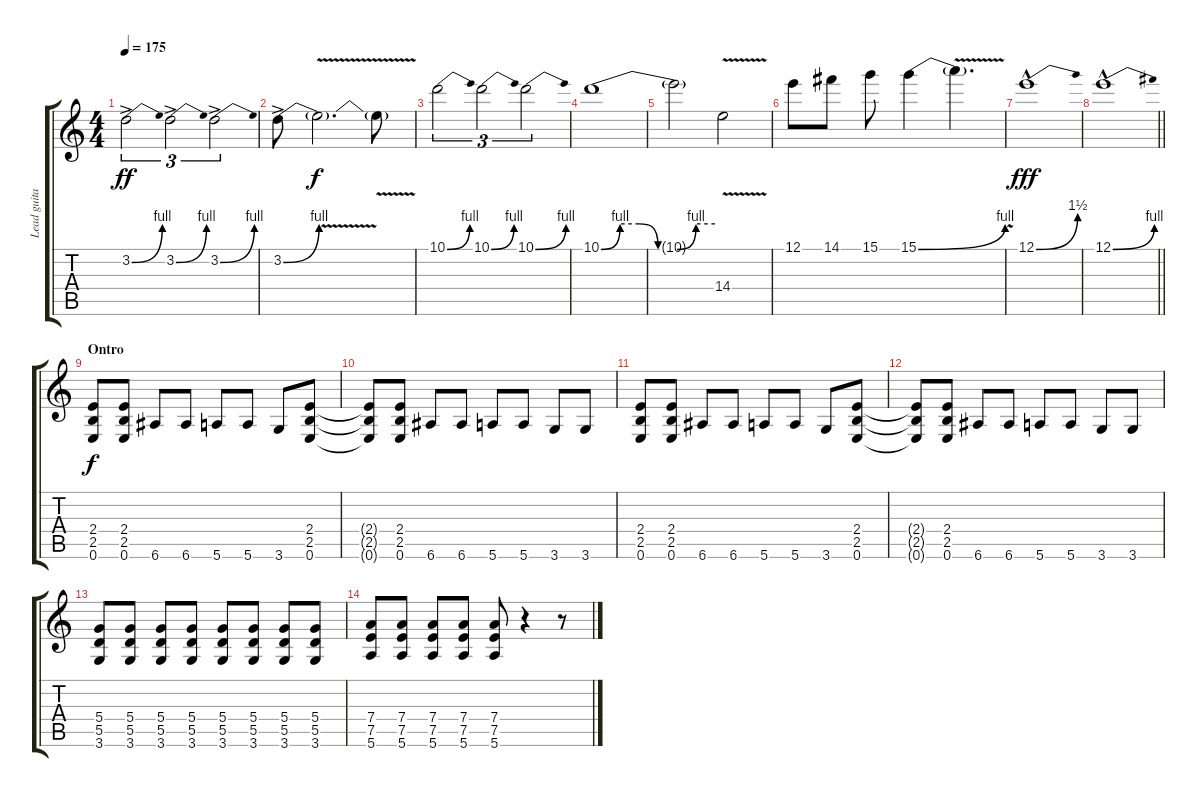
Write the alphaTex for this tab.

\track ("Lead guitar (Jacob Binzer)" "Lead guita") {instrument overdrivenguitar}
\staff {score tabs}
\tuning (E4 B3 G3 D3 A2 E2) {hide}
\ts (4 4)
\tempo 175
\clef g2
\ks c
3.2{be (bend 0 0 60 4) ac}.2{tu (3 2) dy ff} 3.2{be (bend 0 0 60 4) ac}.2{tu (3 2)} 3.2{be (bend 0 0 60 4) ac}.2{tu (3 2)} |
3.2{be (bend 0 0 60 4) ac}.8 3.2{v t}.2{d dy f} 3.2{t}.8 |
10.1{be (bend 0 0 60 4)}.2{tu (3 2)} 10.1{be (bend 0 0 60 4)}.2{tu (3 2)} 10.1{be (bend 0 0 60 4)}.2{tu (3 2)} |
10.1{be (custom 0 0 10 4 20 4 30 0 40 0 50 4 60 4)}.1 |
10.1{t}.2 14.4{v}.2 |
12.1.8 14.1.8 15.1.8 15.1{be (bend 0 0 60 4)}.4 15.1{v t}.4{d} |
12.1{be (bend 0 0 60 6) hac}.1{dy fff} |
\barLineRight lightlight
12.1{be (bend 0 0 60 4) hac}.1 |
\section ("" "Ontro")
(2.4 2.5 0.6).8{dy f} (2.4 2.5 0.6).8 6.6.8 6.6.8 5.6.8 5.6.8 3.6.8 (2.4 2.5 0.6).8 |
(2.4{t} 2.5{t} 0.6{t}).8 (2.4 2.5 0.6).8 6.6.8 6.6.8 5.6.8 5.6.8 3.6.8 3.6.8 |
(2.4 2.5 0.6).8 (2.4 2.5 0.6).8 6.6.8 6.6.8 5.6.8 5.6.8 3.6.8 (2.4 2.5 0.6).8 |
(2.4{t} 2.5{t} 0.6{t}).8 (2.4 2.5 0.6).8 6.6.8 6.6.8 5.6.8 5.6.8 3.6.8 3.6.8 |
(5.4 5.5 3.6).8 (5.4 5.5 3.6).8 (5.4 5.5 3.6).8 (5.4 5.5 3.6).8 (5.4 5.5 3.6).8 (5.4 5.5 3.6).8 (5.4 5.5 3.6).8 (5.4 5.5 3.6).8 |
(7.4 7.5 5.6).8 (7.4 7.5 5.6).8 (7.4 7.5 5.6).8 (7.4 7.5 5.6).8 (7.4 7.5 5.6).8 r.4 r.8
